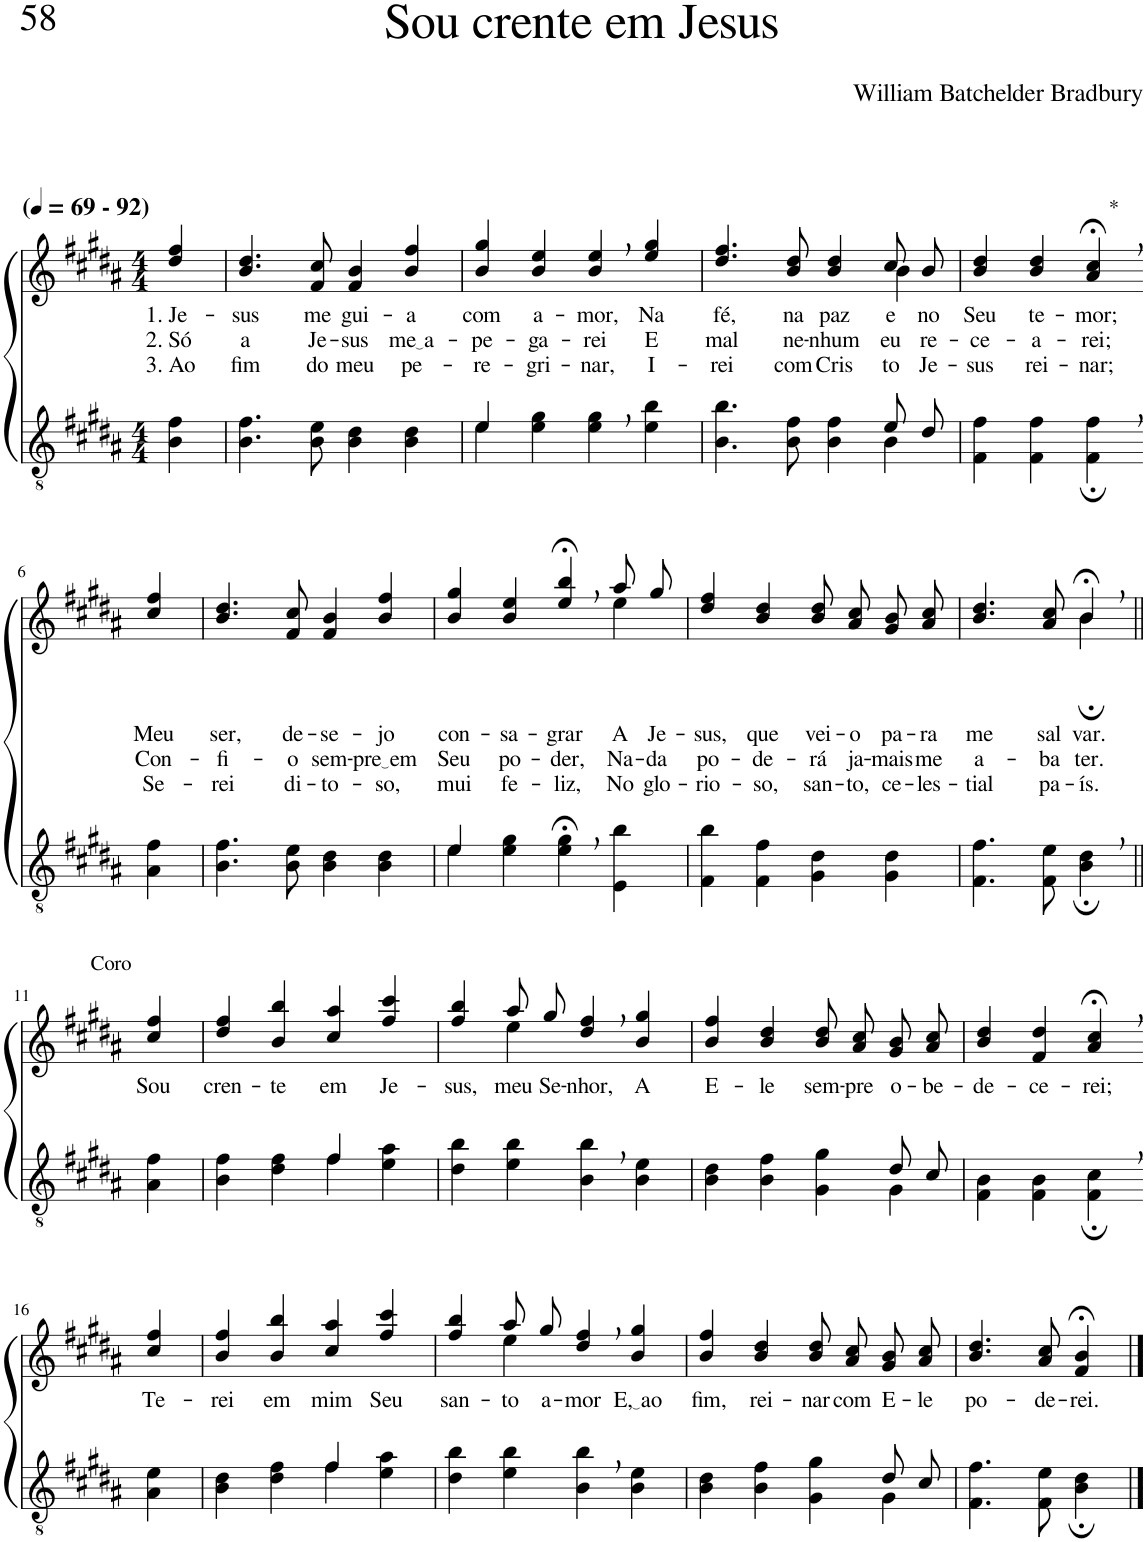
**kern	**kern	**text	**text	**text
*part2	*part1	*part1	*part1	*part1
*staff2	*staff1	*staff1	*staff1	*staff1
*I"Parte III e IV	*I"Parte I e II	*	*	*
*clefGv2	*clefG2	*	*	*
*Trd5c9	*Trd5c9	*	*	*
*k[f#c#g#d#a#]	*k[f#c#g#d#a#]	*	*	*
*M4/4	*M4/4	*	*	*
*MM69	*MM69	*	*	*
=1	=1	=1	=1	=1
!	!LO:TX:a:B:t=(	!	!	!
!	!LO:TX:a:B:t=- 92)	!	!	!
!	!	!LO:LY:b	!LO:LY:b	!LO:LY:b
4B\ 4f#\	4dd#/ 4ff#/	1. Je-	2. Só	3. Ao
=2	=2	=2	=2	=2
!	!	!LO:LY:b	!LO:LY:b	!LO:LY:b
4.B\ 4.f#\	4.b/ 4.dd#/	-sus	a	fim
!	!	!LO:LY:b	!LO:LY:b	!LO:LY:b
8B\ 8e\	8f#/ 8cc#/	me	Je-	do
!	!	!LO:LY:b	!LO:LY:b	!LO:LY:b
4B\ 4d#\	4f#/ 4b/	gui-	-sus	meu
!	!	!LO:LY:b	!LO:LY:b	!LO:LY:b
4B\ 4d#\	4b/ 4ff#/	-a	me a	pe-
=3	=3	=3	=3	=3
*^	*	*	*	*
!	!	!	!LO:LY:b	!LO:LY:b	!LO:LY:b
4e\	4e/	4b/ 4gg#/	com	-pe-	-re-
!	!	!	!LO:LY:b	!LO:LY:b	!LO:LY:b
4e\ 4g#\	2.ryy	4b/ 4ee/	a-	-ga-	-gri-
!	!	!	!LO:LY:b	!LO:LY:b	!LO:LY:b
4e\, 4g#\,	.	4b/, 4ee/,	-mor,	-rei	-nar,
!	!	!	!LO:LY:b	!LO:LY:b	!LO:LY:b
4e\ 4b\	.	4ee/ 4gg#/	Na	E	I-
=4	=4	=4	=4	=4	=4
!	!	!	!LO:LY:b	!LO:LY:b	!LO:LY:b
*	*	*^	*	*	*
2.ryy	4.B\ 4.b\	4.dd#/ 4.ff#/	2.ryy	fé,	mal	-rei
!	!	!	!	!LO:LY:b	!LO:LY:b	!LO:LY:b
.	8B\ 8f#\	8b/ 8dd#/	.	na	ne-	com
!	!	!	!	!LO:LY:b	!LO:LY:b	!LO:LY:b
.	4B\ 4f#\	4b/ 4dd#/	.	paz	-nhum	Cris-
!	!	!	!	!LO:LY:b	!LO:LY:b	!LO:LY:b
8e/L	4B\	8cc#/L	4b\	e	eu	-to
!	!	!	!	!LO:LY:b	!LO:LY:b	!LO:LY:b
8d#/J	.	8b/J	.	no	re-	Je-
*v	*v	*	*	*	*	*
*	*v	*v	*	*	*
=5	=5	=5	=5	=5
!	!	!LO:LY:b	!LO:LY:b	!LO:LY:b
4F#\ 4f#\	4b/ 4dd#/	Seu	-ce-	-sus
!	!	!LO:LY:b	!LO:LY:b	!LO:LY:b
4F#\ 4f#\	4b/ 4dd#/	te-	-a-	rei-
!	!LO:TX:a:t=*	!	!	!
!	!	!LO:LY:b	!LO:LY:b	!LO:LY:b
4F#\;, 4f#\;,	4a#/;<, 4cc#/;<,	-mor;	-rei;	-nar;
!!LO:LB:g=z
=6-	=6-	=6-	=6-	=6-
!	!	!LO:LY:b	!LO:LY:b	!LO:LY:b
4A#\ 4f#\	4cc#/ 4ff#/	Meu	Con-	Se-
=7	=7	=7	=7	=7
!	!	!LO:LY:b	!LO:LY:b	!LO:LY:b
4.B\ 4.f#\	4.b/ 4.dd#/	ser,	-fi-	-rei
!	!	!LO:LY:b	!LO:LY:b	!LO:LY:b
8B\ 8e\	8f#/ 8cc#/	de-	-o	di-
!	!	!LO:LY:b	!LO:LY:b	!LO:LY:b
4B\ 4d#\	4f#/ 4b/	-se-	sem-	-to-
!	!	!LO:LY:b	!LO:LY:b	!LO:LY:b
4B\ 4d#\	4b/ 4ff#/	-jo	pre em	-so,
=8	=8	=8	=8	=8
*^	*	*	*	*
!	!	!	!LO:LY:b	!LO:LY:b	!LO:LY:b
*	*	*^	*	*	*
4e\	4e/	4b/ 4gg#/	2.ryy	con-	Seu	mui
!	!	!	!	!LO:LY:b	!LO:LY:b	!LO:LY:b
4e\ 4g#\	2.ryy	4b/ 4ee/	.	-sa-	po-	fe-
!	!	!	!	!LO:LY:b	!LO:LY:b	!LO:LY:b
4e\;<, 4g#\;<,	.	4ee/;<, 4bb/;<,	.	-grar	-der,	-liz,
!	!	!	!	!LO:LY:b	!LO:LY:b	!LO:LY:b
4E\ 4b\	.	8aa#/L	4ee\	A	Na-	No
!	!	!	!	!LO:LY:b	!LO:LY:b	!LO:LY:b
.	.	8gg#/J	.	Je-	-da	glo-
*v	*v	*	*	*	*	*
*	*v	*v	*	*	*
=9	=9	=9	=9	=9
!	!	!LO:LY:b	!LO:LY:b	!LO:LY:b
4F#\ 4b\	4dd#/ 4ff#/	-sus,	po-	-rio-
!	!	!LO:LY:b	!LO:LY:b	!LO:LY:b
4F#\ 4f#\	4b/ 4dd#/	que	-de-	-so,
!	!	!LO:LY:b	!LO:LY:b	!LO:LY:b
4G#\ 4d#\	8b\ 8dd#\L	vei-	-rá	san-
!	!	!LO:LY:b	!LO:LY:b	!LO:LY:b
.	8a#\ 8cc#\J	-o	ja-	-to,
!	!	!LO:LY:b	!LO:LY:b	!LO:LY:b
4G#\ 4d#\	8g#/ 8b/L	pa-	-mais	ce-
!	!	!LO:LY:b	!LO:LY:b	!LO:LY:b
.	8a#/ 8cc#/J	-ra	me	-les-
=10	=10	=10	=10	=10
!	!	!LO:LY:b	!LO:LY:b	!LO:LY:b
*	*^	*	*	*
4.F#\ 4.f#\	4.b/ 4.dd#/	2ryy	me	a-	-tial
!	!	!	!LO:LY:b	!LO:LY:b	!LO:LY:b
8F#\ 8e\	8a#/ 8cc#/	.	sal-	-ba-	pa-
!	!	!	!	!	!LO:LY:b
!	!	!	!LO:LY:b	!LO:LY:b	!
4B\;, 4d#\;,	4b;<,/	4b;\	-var.	-ter.	-ís.
!!LO:LB:g=z
=11||	=11||	=11||	=11||	=11||	=11||
!	!LO:TX:a:t=Coro	!	!	!	!
!	!	!	!LO:LY:b	!	!
*	*v	*v	*	*	*
4A#\ 4f#\	4cc#/ 4ff#/	Sou	.	.
=12	=12	=12	=12	=12
*^	*	*	*	*
!	!	!	!LO:LY:b	!	!
2ryy	4B\ 4f#\	4dd#/ 4ff#/	cren-	.	.
!	!	!	!LO:LY:b	!	!
.	4d#\ 4f#\	4b/ 4bb/	-te	.	.
!	!	!	!LO:LY:b	!	!
4f#/	4f#\	4cc#/ 4aa#/	em	.	.
!	!	!	!LO:LY:b	!	!
4ryy	4e\ 4a#\	4ff#/ 4ccc#/	Je-	.	.
=13	=13	=13	=13	=13	=13
!	!	!	!LO:LY:b	!	!
*v	*v	*^	*	*	*
4d#\ 4b\	4ff#/ 4bb/	4ryy	-sus,	.	.
!	!	!	!LO:LY:b	!	!
4e\ 4b\	8aa#/L	4ee\	meu	.	.
!	!	!	!LO:LY:b	!	!
.	8gg#/J	.	Se-	.	.
!	!	!	!LO:LY:b	!	!
4B\, 4b\,	4dd#/, 4ff#/,	2ryy	-nhor,	.	.
!	!	!	!LO:LY:b	!	!
4B\ 4e\	4b/ 4gg#/	.	A	.	.
*	*v	*v	*	*	*
=14	=14	=14	=14	=14
*^	*	*	*	*
!	!	!	!LO:LY:b	!	!
2.ryy	4B\ 4d#\	4b/ 4ff#/	E-	.	.
!	!	!	!LO:LY:b	!	!
.	4B\ 4f#\	4b/ 4dd#/	-le	.	.
!	!	!	!LO:LY:b	!	!
.	4G#\ 4g#\	8b\ 8dd#\L	sem-	.	.
!	!	!	!LO:LY:b	!	!
.	.	8a#\ 8cc#\J	-pre	.	.
!	!	!	!LO:LY:b	!	!
8d#/L	4G#\	8g#/ 8b/L	o-	.	.
!	!	!	!LO:LY:b	!	!
8c#/J	.	8a#/ 8cc#/J	-be-	.	.
*v	*v	*	*	*	*
=15	=15	=15	=15	=15
!	!	!LO:LY:b	!	!
4F#\ 4B\	4b/ 4dd#/	-de-	.	.
!	!	!LO:LY:b	!	!
4F#\ 4B\	4f#/ 4dd#/	-ce-	.	.
!	!	!LO:LY:b	!	!
4F#\;, 4c#\;,	4a#/;<, 4cc#/;<,	-rei;	.	.
!!LO:LB:g=z
=16-	=16-	=16-	=16-	=16-
!	!	!LO:LY:b	!	!
4A#\ 4e\	4cc#/ 4ff#/	Te-	.	.
=17	=17	=17	=17	=17
*^	*	*	*	*
!	!	!	!LO:LY:b	!	!
2ryy	4B\ 4d#\	4b/ 4ff#/	-rei	.	.
!	!	!	!LO:LY:b	!	!
.	4d#\ 4f#\	4b/ 4bb/	em	.	.
!	!	!	!LO:LY:b	!	!
4f#/	4f#\	4cc#/ 4aa#/	mim	.	.
!	!	!	!LO:LY:b	!	!
4ryy	4e\ 4a#\	4ff#/ 4ccc#/	Seu	.	.
=18	=18	=18	=18	=18	=18
!	!	!	!LO:LY:b	!	!
*v	*v	*^	*	*	*
4d#\ 4b\	4ff#/ 4bb/	4ryy	san-	.	.
!	!	!	!LO:LY:b	!	!
4e\ 4b\	8aa#/L	4ee\	-to	.	.
!	!	!	!LO:LY:b	!	!
.	8gg#/J	.	a-	.	.
!	!	!	!LO:LY:b	!	!
4B\, 4b\,	4dd#/, 4ff#/,	2ryy	-mor	.	.
!	!	!	!LO:LY:b	!	!
4B\ 4e\	4b/ 4gg#/	.	E, ao	.	.
*	*v	*v	*	*	*
=19	=19	=19	=19	=19
*^	*	*	*	*
!	!	!	!LO:LY:b	!	!
2.ryy	4B\ 4d#\	4b/ 4ff#/	fim,	.	.
!	!	!	!LO:LY:b	!	!
.	4B\ 4f#\	4b/ 4dd#/	rei-	.	.
!	!	!	!LO:LY:b	!	!
.	4G#\ 4g#\	8b\ 8dd#\L	-nar	.	.
!	!	!	!LO:LY:b	!	!
.	.	8a#\ 8cc#\J	com	.	.
!	!	!	!LO:LY:b	!	!
8d#/L	4G#\	8g#/ 8b/L	E-	.	.
!	!	!	!LO:LY:b	!	!
8c#/J	.	8a#/ 8cc#/J	-le	.	.
*v	*v	*	*	*	*
=20	=20	=20	=20	=20
!	!	!LO:LY:b	!	!
4.F#\ 4.f#\	4.b/ 4.dd#/	po-	.	.
!	!	!LO:LY:b	!	!
8F#\ 8e\	8a#/ 8cc#/	-de-	.	.
!	!	!LO:LY:b	!	!
4B\; 4d#\;	4f#/;< 4b/;<	-rei.	.	.
==	==	==	==	==
*-	*-	*-	*-	*-
